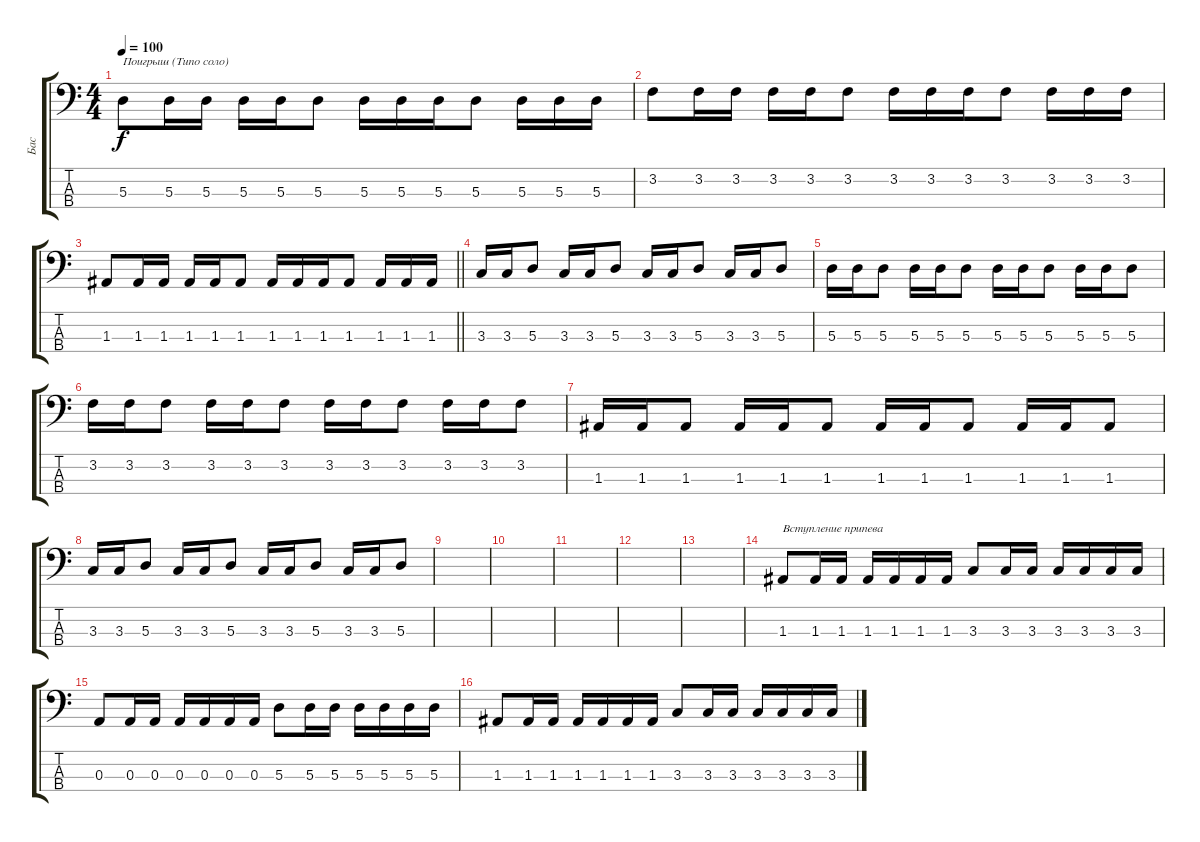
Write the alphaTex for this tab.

\track ("Бас" "Бас") {instrument electricbasspick}
\staff {score tabs}
\tuning (G2 D2 A1 E1) {hide}
\ts (4 4)
\tempo 100
\clef f4
\ks c
5.3.8{txt "Поигрыш (Типо соло)" dy f} 5.3.16 5.3.16 5.3.16 5.3.16 5.3.8 5.3.16 5.3.16 5.3.16 5.3.8 5.3.16 5.3.16 5.3.16 |
3.2.8 3.2.16 3.2.16 3.2.16 3.2.16 3.2.8 3.2.16 3.2.16 3.2.16 3.2.8 3.2.16 3.2.16 3.2.16 |
\barLineRight lightlight
1.3.8 1.3.16 1.3.16 1.3.16 1.3.16 1.3.8 1.3.16 1.3.16 1.3.16 1.3.8 1.3.16 1.3.16 1.3.16 |
3.3.16 3.3.16 5.3.8 3.3.16 3.3.16 5.3.8 3.3.16 3.3.16 5.3.8 3.3.16 3.3.16 5.3.8 |
5.3.16 5.3.16 5.3.8 5.3.16 5.3.16 5.3.8 5.3.16 5.3.16 5.3.8 5.3.16 5.3.16 5.3.8 |
3.2.16 3.2.16 3.2.8 3.2.16 3.2.16 3.2.8 3.2.16 3.2.16 3.2.8 3.2.16 3.2.16 3.2.8 |
1.3.16 1.3.16 1.3.8 1.3.16 1.3.16 1.3.8 1.3.16 1.3.16 1.3.8 1.3.16 1.3.16 1.3.8 |
3.3.16 3.3.16 5.3.8 3.3.16 3.3.16 5.3.8 3.3.16 3.3.16 5.3.8 3.3.16 3.3.16 5.3.8 |
|
|
|
|
|
1.3.8{txt "Вступление припева"} 1.3.16 1.3.16 1.3.16 1.3.16 1.3.16 1.3.16 3.3.8 3.3.16 3.3.16 3.3.16 3.3.16 3.3.16 3.3.16 |
0.3.8 0.3.16 0.3.16 0.3.16 0.3.16 0.3.16 0.3.16 5.3.8 5.3.16 5.3.16 5.3.16 5.3.16 5.3.16 5.3.16 |
1.3.8 1.3.16 1.3.16 1.3.16 1.3.16 1.3.16 1.3.16 3.3.8 3.3.16 3.3.16 3.3.16 3.3.16 3.3.16 3.3.16
